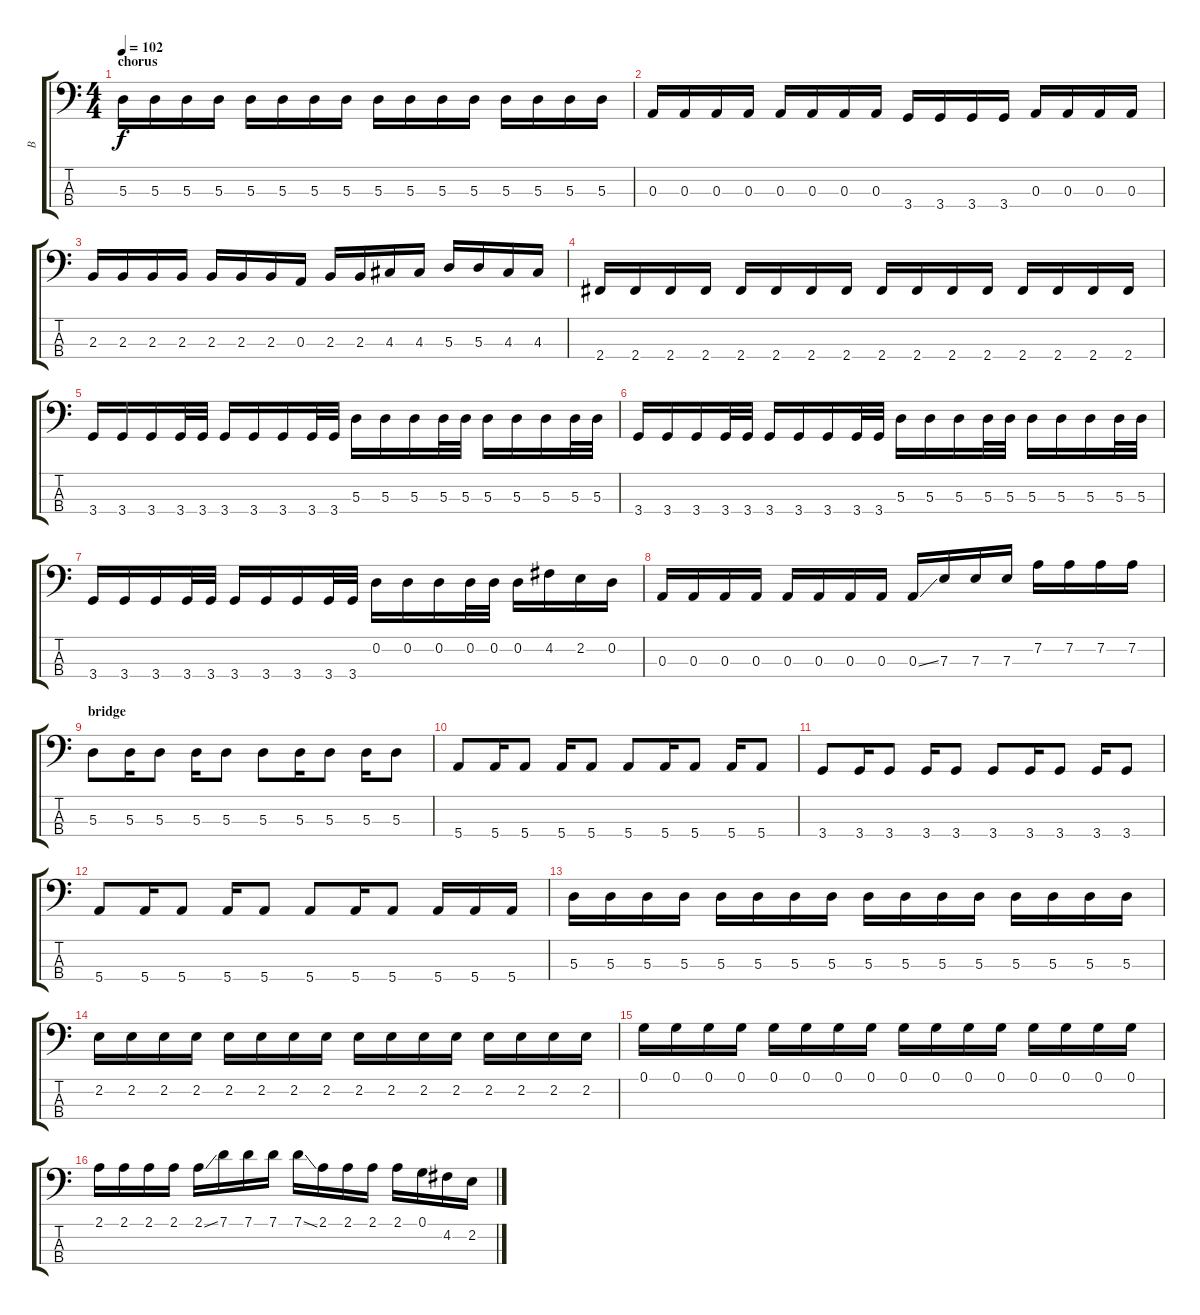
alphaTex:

\track ("B" "B") {instrument electricbasspick}
\staff {score tabs}
\tuning (G2 D2 A1 E1) {hide}
\ts (4 4)
\section ("" "chorus")
\tempo 102
\clef f4
\ks c
5.3.16{dy f} 5.3.16 5.3.16 5.3.16 5.3.16 5.3.16 5.3.16 5.3.16 5.3.16 5.3.16 5.3.16 5.3.16 5.3.16 5.3.16 5.3.16 5.3.16 |
0.3.16 0.3.16 0.3.16 0.3.16 0.3.16 0.3.16 0.3.16 0.3.16 3.4.16 3.4.16 3.4.16 3.4.16 0.3.16 0.3.16 0.3.16 0.3.16 |
2.3.16 2.3.16 2.3.16 2.3.16 2.3.16 2.3.16 2.3.16 0.3.16 2.3.16 2.3.16 4.3.16 4.3.16 5.3.16 5.3.16 4.3.16 4.3.16 |
2.4.16 2.4.16 2.4.16 2.4.16 2.4.16 2.4.16 2.4.16 2.4.16 2.4.16 2.4.16 2.4.16 2.4.16 2.4.16 2.4.16 2.4.16 2.4.16 |
3.4.16 3.4.16 3.4.16 3.4.32 3.4.32 3.4.16 3.4.16 3.4.16 3.4.32 3.4.32 5.3.16 5.3.16 5.3.16 5.3.32 5.3.32 5.3.16 5.3.16 5.3.16 5.3.32 5.3.32 |
3.4.16 3.4.16 3.4.16 3.4.32 3.4.32 3.4.16 3.4.16 3.4.16 3.4.32 3.4.32 5.3.16 5.3.16 5.3.16 5.3.32 5.3.32 5.3.16 5.3.16 5.3.16 5.3.32 5.3.32 |
3.4.16 3.4.16 3.4.16 3.4.32 3.4.32 3.4.16 3.4.16 3.4.16 3.4.32 3.4.32 0.2.16 0.2.16 0.2.16 0.2.32 0.2.32 0.2.16 4.2.16 2.2.16 0.2.16 |
0.3.16 0.3.16 0.3.16 0.3.16 0.3.16 0.3.16 0.3.16 0.3.16 0.3{ss}.16 7.3.16 7.3.16 7.3.16 7.2.16 7.2.16 7.2.16 7.2.16 |
\section ("" "bridge")
5.3.8 5.3.16 5.3.8 5.3.16 5.3.8 5.3.8 5.3.16 5.3.8 5.3.16 5.3.8 |
5.4.8 5.4.16 5.4.8 5.4.16 5.4.8 5.4.8 5.4.16 5.4.8 5.4.16 5.4.8 |
3.4.8 3.4.16 3.4.8 3.4.16 3.4.8 3.4.8 3.4.16 3.4.8 3.4.16 3.4.8 |
5.4.8 5.4.16 5.4.8 5.4.16 5.4.8 5.4.8 5.4.16 5.4.8 5.4.16 5.4.16 5.4.16 |
5.3.16 5.3.16 5.3.16 5.3.16 5.3.16 5.3.16 5.3.16 5.3.16 5.3.16 5.3.16 5.3.16 5.3.16 5.3.16 5.3.16 5.3.16 5.3.16 |
2.2.16 2.2.16 2.2.16 2.2.16 2.2.16 2.2.16 2.2.16 2.2.16 2.2.16 2.2.16 2.2.16 2.2.16 2.2.16 2.2.16 2.2.16 2.2.16 |
0.1.16 0.1.16 0.1.16 0.1.16 0.1.16 0.1.16 0.1.16 0.1.16 0.1.16 0.1.16 0.1.16 0.1.16 0.1.16 0.1.16 0.1.16 0.1.16 |
2.1.16 2.1.16 2.1.16 2.1.16 2.1{ss}.16 7.1.16 7.1.16 7.1.16 7.1{ss}.16 2.1.16 2.1.16 2.1.16 2.1.16 0.1.16 4.2.16 2.2.16
